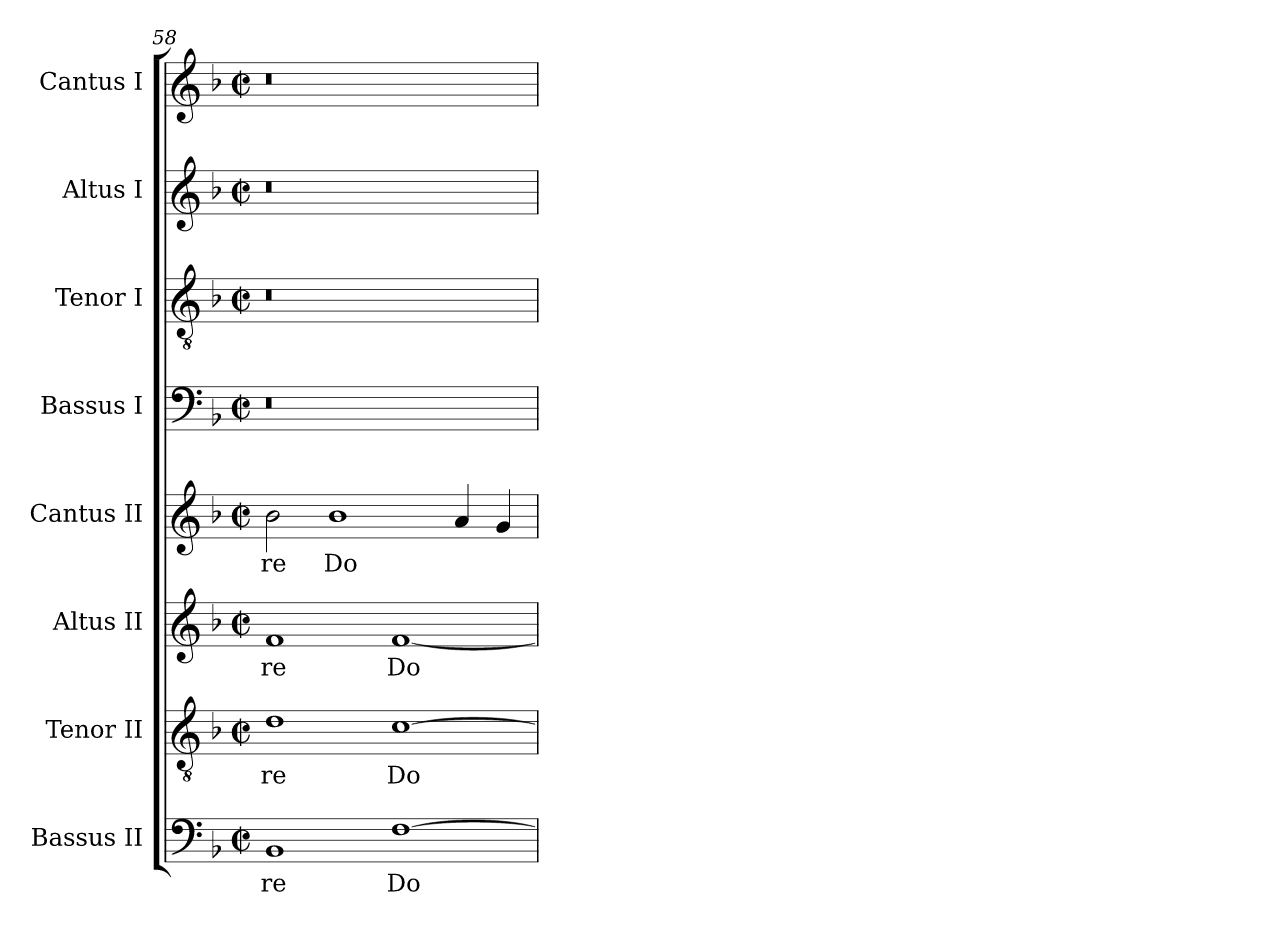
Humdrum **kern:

**kern	**text	**kern	**text	**kern	**text	**kern	**text	**kern	**kern	**kern	**kern
*part8	*part8	*part7	*part7	*part6	*part6	*part5	*part5	*part4	*part3	*part2	*part1
*staff8	*staff8	*staff7	*staff7	*staff6	*staff6	*staff5	*staff5	*staff4	*staff3	*staff2	*staff1
*I"Bassus II	*	*I"Tenor II	*	*I"Altus II	*	*I"Cantus II	*	*I"Bassus I	*I"Tenor I	*I"Altus I	*I"Cantus I
*I'Bassus II	*	*I'Tenor II	*	*I'Altus II	*	*I'Cantus II	*	*I'Bassus I	*I'Tenor I	*I'Altus I	*I'Cantus I
*clefF4	*	*clefGv2	*	*clefG2	*	*clefG2	*	*clefF4	*clefGv2	*clefG2	*clefG2
*k[b-]	*	*k[b-]	*	*k[b-]	*	*k[b-]	*	*k[b-]	*k[b-]	*k[b-]	*k[b-]
*F:	*	*F:	*	*F:	*	*F:	*	*F:	*F:	*F:	*F:
*M2/2	*	*M2/2	*	*M2/2	*	*M2/2	*	*M2/2	*M2/2	*M2/2	*M2/2
*met(c|)	*	*met(c|)	*	*met(c|)	*	*met(c|)	*	*met(c|)	*met(c|)	*met(c|)	*met(c|)
=58	=58	=58	=58	=58	=58	=58	=58	=58	=58	=58	=58
!	!LO:LY:b:cj	!	!LO:LY:b:cj	!	!LO:LY:b:cj	!	!LO:LY:b:cj	!	!	!	!
1BB-	-re	1d	re	1f	re	2b-\	-re	0r	0r	0r	0r
!	!	!	!	!	!	!	!LO:LY:b:cj	!	!	!	!
.	.	.	.	.	.	1b-	Do-	.	.	.	.
!	!LO:LY:b:cj	!	!LO:LY:b:cj	!	!LO:LY:b:cj	!	!	!	!	!	!
[>1F	Do-	[>1c	Do	[<1f	Do	.	.	.	.	.	.
!	!	!	!	!	!	!	!LO:LY:b:cj	!	!	!	!
.	.	.	.	.	.	4a/	--	.	.	.	.
!	!	!	!	!	!	!	!LO:LY:b:cj	!	!	!	!
.	.	.	.	.	.	4g/	--	.	.	.	.
=	=	=	=	=	=	=	=	=	=	=	=
*-	*-	*-	*-	*-	*-	*-	*-	*-	*-	*-	*-
